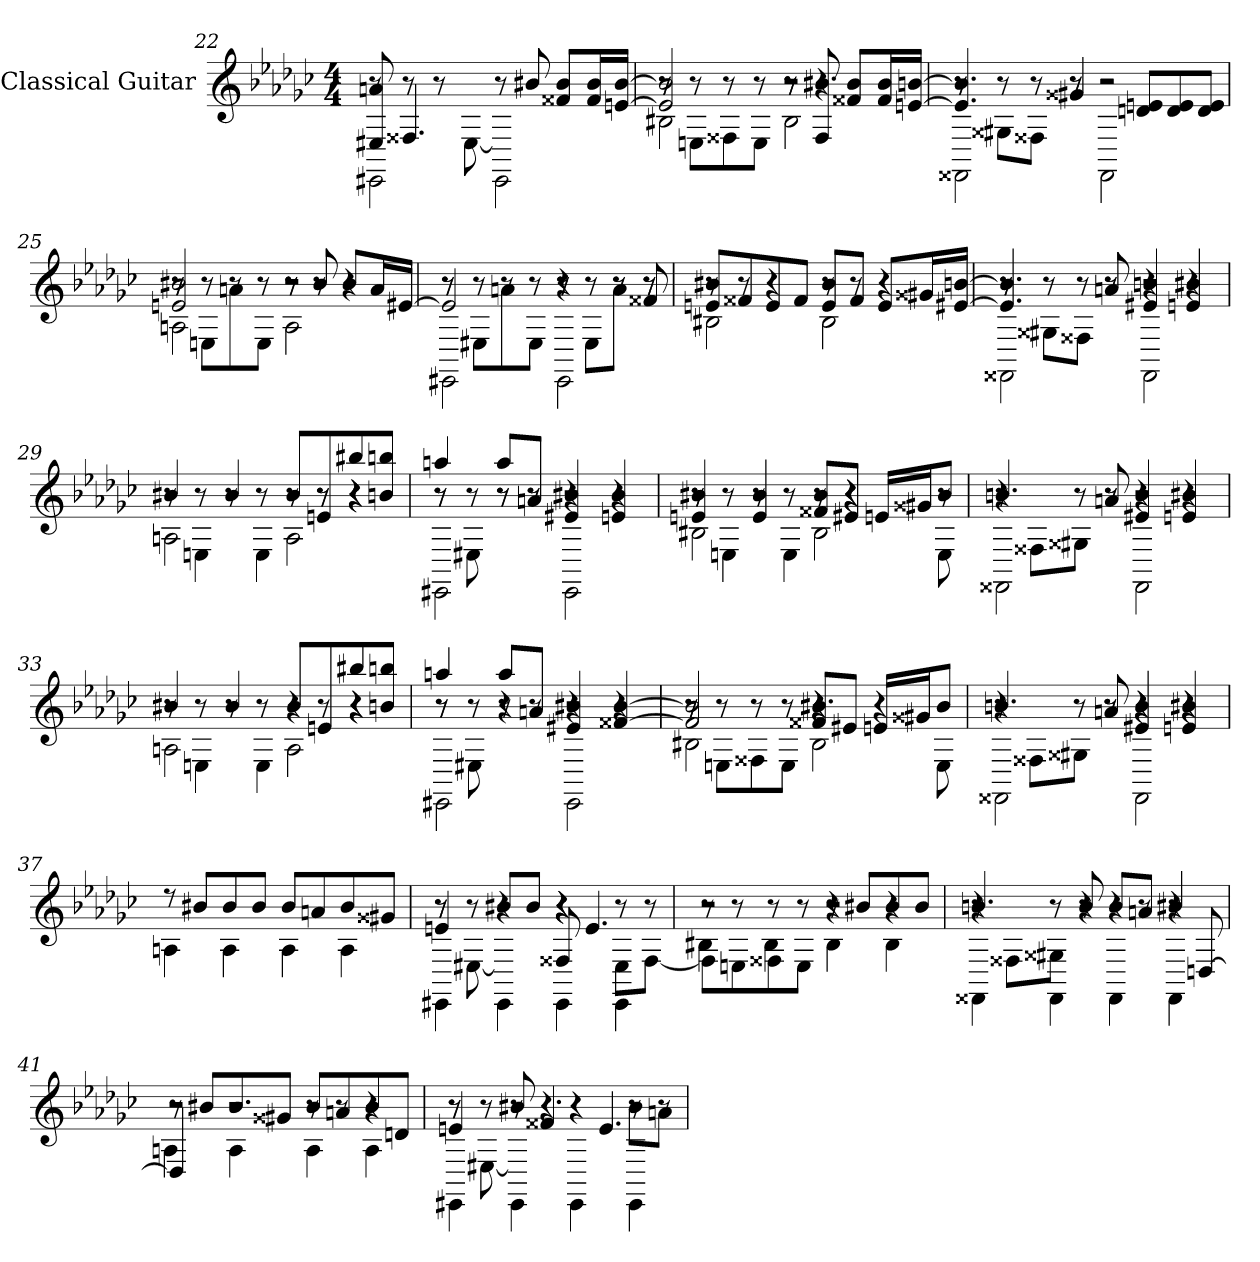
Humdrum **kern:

**kern
*part1
*staff1
*I"Classical Guitar
*I'Guitar
*
*ITrd-3c-6
*k[]
*M4/4
=22
*^
*	*^
8A##/ 8dd#X/	8r	2AA##\
4.B##X/	8r	.
.	8r	.
.	[8A##\	.
8r	2B\yy]	2AA##\
8ee##X/	.	.
8ee##/ 8b##X/L	.	.
16ee##/ 16b##/L	.	.
[16ee##/ [16a#X/JJ	.	.
=23	=23	=23
*	*	*^
2ee##/] 2a#/]	8r	8r	2e##X\
.	8A#X\L	8r	.
.	8B##X\	8r	.
.	8A#\J	8r	.
8r	2r	8r	2e##\
8B##/ 8ee##X/	.	4.r	.
8ee##/ 8b##X/L	.	.	.
16ee##/ 16b##/L	.	.	.
[16ee#X/ [16a#X/JJ	.	.	.
=24	=24	=24	=24
4.ee#/] 4.a#/]	8r	8r	2BB##X\
.	8G###X\L	8r	.
.	8B##X\J	8r	.
4g###X/	8r	8r	.
.	2r	2r	2BB##\
8g#/ 8a#X/L	.	.	.
8g#/ 8a#/	.	.	.
8g#/ 8a#/J	.	.	.
!!LO:LB:g=z	!!	!!	!!
=25	=25	=25	=25
2ee##X/ 2a#X/	8r	8r	2d#X\
.	8A#X\L	8r	.
.	8dd#X\	8r	.
.	8A#\J	8r	.
8r	2r	8r	2d#\
8ee##/	.	8r	.
8ee##/L	.	4r	.
16dd#/L	.	.	.
[16a##X/JJ	.	.	.
=26	=26	=26	=26
2a##/]	8r	8r	2AA##\
.	8A##\L	8r	.
.	8dd#X\	8r	.
.	8A##\J	8r	.
4r	8r	8r	2AA##\
.	8A##\L	8r	.
8r	8dd#\J	8r	.
8b##X/	8r	8r	.
*	*	*v	*v
=27	=27	=27
8ee##X/ 8a#X/L	8r	2e##X\
8b##X/	8r	.
8a#/	4r	.
8b##/J	.	.
8ee##/ 8a#/L	8r	2e##\
8b##/J	8r	.
8a#/L	4r	.
16g###X/L	.	.
[16ee#X/ [16a##X/JJ	.	.
=28	=28	=28
*	*	*^
4.ee#/] 4.a##/]	8r	8r	2BB##X\
.	8G###X\L	8r	.
.	8B##X\J	8r	.
8dd#X/	8r	8r	.
4ee#/ 4a##/	4r	2r	2BB##\
4ee##X/ 4a#X/	4r	.	.
!!LO:LB:g=z	!!	!!	!!
=29	=29	=29	=29
4ee##X/	8ryy	8r	2d#X\
.	4A#X\	8r	.
4ee##/	.	8r	.
.	4A#\	8r	.
8ee##/L	.	8r	2d#\
8a#X/	8r	8r	.
8eee##X/	4r	4r	.
8ee#X/ 8eee#X/J	.	.	.
=30	=30	=30	=30
4ddd#X/	8r	8r	2AA##\
.	8A##\	8r	.
8ddd#/L	8r	8r	.
8dd#X/J	8r	8r	.
4ee##X/ 4a##/	4r	2r	2AA##\
4ee##/ 4a#X/	4r	.	.
=31	=31	=31	=31
4ee##X/ 4a#X/	8r	8r	2e##X\
.	4A#X\	8r	.
4ee##/ 4a#/	.	8r	.
.	4A#\	8r	.
8ee##/ 8b##X/L	.	8r	2e##\
8a##X/J	4r	4r	.
16a#X/LL	.	.	.
16g###X/J	.	.	.
8ee##/J	8A#\	8r	.
=32	=32	=32	=32
4.ee#/	8r	4r	2BB##X\
.	8B##X\L	.	.
.	8G###X\J	8r	.
8dd#X/	8r	8r	.
4ee#/ 4a##/	4r	2r	2BB##\
4ee##X/ 4a#X/	4r	.	.
!!LO:LB:g=z	!!	!!	!!
=33	=33	=33	=33
4ee##X/	8ryy	8r	2d#X\
.	4A#X\	8r	.
4ee##/	.	8r	.
.	4A#\	8r	.
8ee##/L	.	4r	2d#\
8a#X/	8r	.	.
8eee##X/	4r	4r	.
8ee#X/ 8eee#X/J	.	.	.
=34	=34	=34	=34
4ddd#X/	8r	8r	2AA##\
.	8A##\	8r	.
8ddd#/L	8r	4r	.
8dd#X/J	8r	.	.
4ee##X/ 4a##/	4r	2r	2AA##\
[4ee##/ [4b##X/	4r	.	.
=35	=35	=35	=35
2ee##/] 2b##/]	8r	8r	2e##X\
.	8A#X\L	8r	.
.	8B##X\	8r	.
.	8A#\J	8r	.
8ee##X/ 8b##X/L	4.r	4r	2e##\
8a##/J	.	.	.
16a#X/LL	.	4r	.
16g###X/J	.	.	.
8ee##/J	8A#\	.	.
=36	=36	=36	=36
4.ee#/	8r	4r	2BB##X\
.	8B##X\L	.	.
.	8G###X\J	8r	.
8dd#X/	8r	8r	.
4ee#/ 4a##/	4r	4r	2BB##\
4ee##X/ 4a#X/	4r	4r	.
*	*	*v	*v
!	!	!LO:TX:a:t=<i></i>To Coda
*	*v	*v
!!LO:LB:g=z
=37	=37
8r	4d#X\
8ee##X/L	.
8ee##/	4d#\
8ee##/J	.
8ee##/L	4d#\
8dd#X/	.
8ee##/	4d#\
8g###X/J	.
=38	=38
*^	*^
4a#X/	8r	8r	4AA##\
.	[8A##\	8r	.
8ee##X/L	4B\yy]	4r	4AA##\
8ee##/J	.	.	.
8B##X/	4r	4r	4AA##\
4.a#/	.	.	.
.	8A##\L	8r	4AA##\
.	[8B##\J	8r	.
=39	=39	=39	=39
2r	8B##\L]	8r	4e##X\
.	8A#X\	8r	.
.	8B##X\	8r	4e##\
.	8A#\J	8r	.
8r	2r	4r	4e##\
8ee##X/L	.	.	.
8ee##/	.	4r	4e##\
8ee##/J	.	.	.
=40	=40	=40	=40
4.ee#/	8r	4r	4BB##X\
.	8B##X\L	.	.
.	8G###X\J	8r	4BB##\
8ee#/	4r	8r	.
8ee#/L	.	4r	4BB##\
8dd#X/J	8r	.	.
4ee##X/	4r	8r	4BB##\
.	.	[8G#/	.
!!LO:LB:g=z	!!	!!	!!
=41	=41	=41	=41
8r	2r	4G#/]	4d#X\
8ee##X/L	.	.	.
8ee##/	.	2.r	4d#\
8g###X/J	.	.	.
8ee##/L	8r	.	4d#\
8dd#X/	8r	.	.
8ee##/	4r	.	4d#\
8g#/J	.	.	.
=42	=42	=42	=42
4a#X/	8r	8r	4AA##\
.	[8A##\	8r	.
8ee##X/	4B\yy]	8r	4AA##\
4b##X/	.	4.r	.
.	4r	.	4AA##\
4.a#/	.	.	.
.	8ee##\L	8r	4AA##\
.	8dd#X\J	8r	.
*v	*v	*v	*v
=
*-
